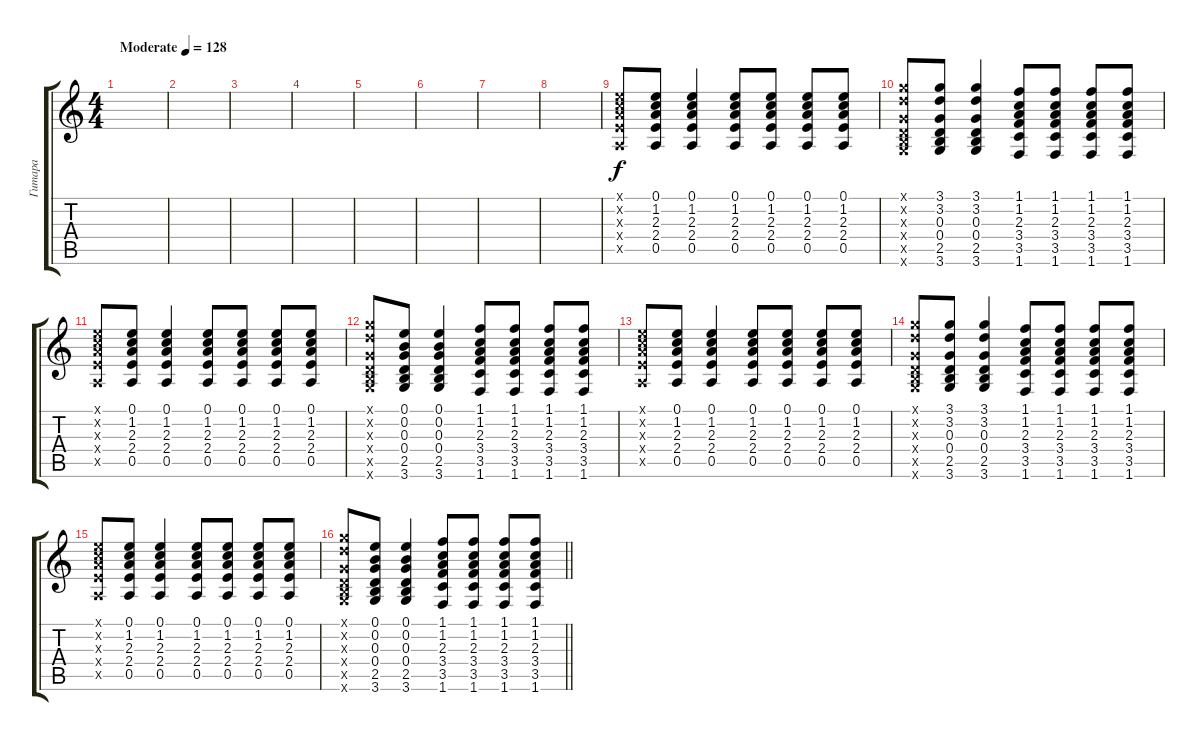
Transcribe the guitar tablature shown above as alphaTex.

\track ("Гитара" "Гитара") {instrument electricguitarclean}
\staff {score tabs}
\tuning (E4 B3 G3 D3 A2 E2) {hide}
\ts (4 4)
\tempo (128 "Moderate")
\clef g2
\ks c
|
|
|
|
|
|
|
|
(0.1{x} 1.2{x} 2.3{x} 2.4{x} 0.5{x}).8 (0.1 1.2 2.3 2.4 0.5).8 (0.1 1.2 2.3 2.4 0.5).4 (0.1 1.2 2.3 2.4 0.5).8 (0.1 1.2 2.3 2.4 0.5).8 (0.1 1.2 2.3 2.4 0.5).8 (0.1 1.2 2.3 2.4 0.5).8 |
(3.1{x} 3.2{x} 0.3{x} 0.4{x} 2.5{x} 3.6{x}).8 (3.1 3.2 0.3 0.4 2.5 3.6).8 (3.1 3.2 0.3 0.4 2.5 3.6).4 (1.1 1.2 2.3 3.4 3.5 1.6).8 (1.1 1.2 2.3 3.4 3.5 1.6).8 (1.1 1.2 2.3 3.4 3.5 1.6).8 (1.1 1.2 2.3 3.4 3.5 1.6).8 |
(0.1{x} 1.2{x} 2.3{x} 2.4{x} 0.5{x}).8 (0.1 1.2 2.3 2.4 0.5).8 (0.1 1.2 2.3 2.4 0.5).4 (0.1 1.2 2.3 2.4 0.5).8 (0.1 1.2 2.3 2.4 0.5).8 (0.1 1.2 2.3 2.4 0.5).8 (0.1 1.2 2.3 2.4 0.5).8 |
(3.1{x} 3.2{x} 0.3{x} 0.4{x} 2.5{x} 3.6{x}).8 (0.1 0.2 0.3 0.4 2.5 3.6).8 (0.1 0.2 0.3 0.4 2.5 3.6).4 (1.1 1.2 2.3 3.4 3.5 1.6).8 (1.1 1.2 2.3 3.4 3.5 1.6).8 (1.1 1.2 2.3 3.4 3.5 1.6).8 (1.1 1.2 2.3 3.4 3.5 1.6).8 |
(0.1{x} 1.2{x} 2.3{x} 2.4{x} 0.5{x}).8 (0.1 1.2 2.3 2.4 0.5).8 (0.1 1.2 2.3 2.4 0.5).4 (0.1 1.2 2.3 2.4 0.5).8 (0.1 1.2 2.3 2.4 0.5).8 (0.1 1.2 2.3 2.4 0.5).8 (0.1 1.2 2.3 2.4 0.5).8 |
(3.1{x} 3.2{x} 0.3{x} 0.4{x} 2.5{x} 3.6{x}).8 (3.1 3.2 0.3 0.4 2.5 3.6).8 (3.1 3.2 0.3 0.4 2.5 3.6).4 (1.1 1.2 2.3 3.4 3.5 1.6).8 (1.1 1.2 2.3 3.4 3.5 1.6).8 (1.1 1.2 2.3 3.4 3.5 1.6).8 (1.1 1.2 2.3 3.4 3.5 1.6).8 |
(0.1{x} 1.2{x} 2.3{x} 2.4{x} 0.5{x}).8 (0.1 1.2 2.3 2.4 0.5).8 (0.1 1.2 2.3 2.4 0.5).4 (0.1 1.2 2.3 2.4 0.5).8 (0.1 1.2 2.3 2.4 0.5).8 (0.1 1.2 2.3 2.4 0.5).8 (0.1 1.2 2.3 2.4 0.5).8 |
\barLineRight lightlight
(3.1{x} 3.2{x} 0.3{x} 0.4{x} 2.5{x} 3.6{x}).8 (0.1 0.2 0.3 0.4 2.5 3.6).8 (0.1 0.2 0.3 0.4 2.5 3.6).4 (1.1 1.2 2.3 3.4 3.5 1.6).8 (1.1 1.2 2.3 3.4 3.5 1.6).8 (1.1 1.2 2.3 3.4 3.5 1.6).8 (1.1 1.2 2.3 3.4 3.5 1.6).8
